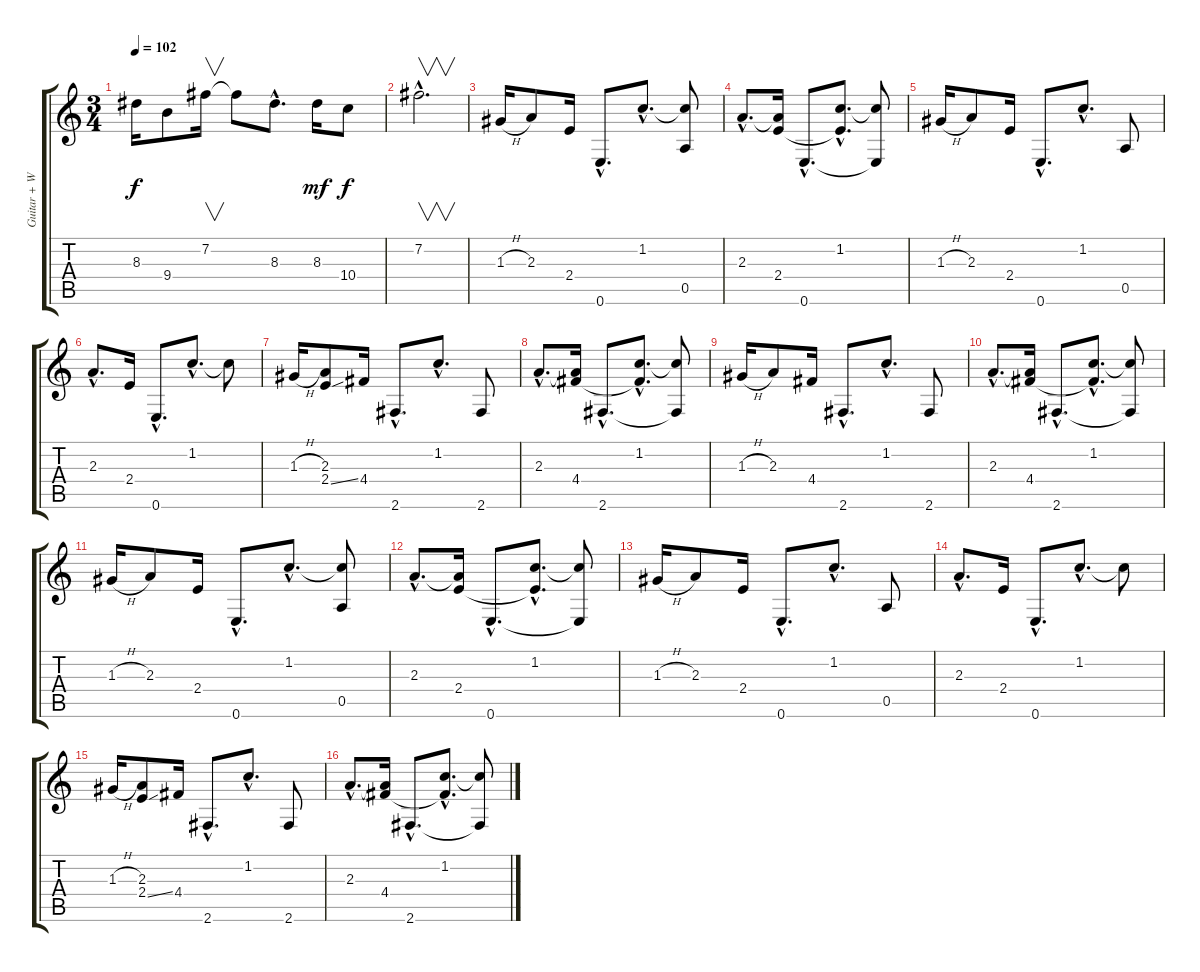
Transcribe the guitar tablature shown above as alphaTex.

\track ("Guitar + Weird Sound (part1)" "Guitar + W") {instrument electricguitarmuted}
\staff {score tabs}
\tuning (E4 B3 G3 D3 A2 E2) {hide}
\ts (3 4)
\tempo 102
\clef g2
\ks c
8.3.16{dy f} 9.4.8 7.2.16{v} 7.2{t}.8 8.3{hac}.8{d} 8.3.16{dy mf} 10.4.8{dy f} |
7.2{hac}.2{v d} |
1.3{h}.16 2.3.8 2.4.16 0.6{hac}.8{d} 1.2{hac}.8{d} (1.2{t} 0.5).8 |
2.3{hac}.8{d} (2.3{t} 2.4).16 0.6{hac}.8{d} (1.2{hac} 2.4{hac t}).8{d} (1.2{t} 0.6{t}).8 |
1.3{h}.16 2.3.8 2.4.16 0.6{hac}.8{d} 1.2{hac}.8{d} 0.5.8 |
2.3{hac}.8{d} 2.4.16 0.6{hac}.8{d} 1.2{hac}.8{d} 1.2{t}.8 |
1.3{h}.16 (2.3 2.4{ss}).8 4.4.16 2.6{hac}.8{d} 1.2{hac}.8{d} 2.6.8 |
2.3{hac}.8{d} (2.3{t} 4.4).16 2.6{hac}.8{d} (1.2{hac} 4.4{hac t}).8{d} (1.2{t} 2.6{t}).8 |
1.3{h}.16 2.3.8 4.4.16 2.6{hac}.8{d} 1.2{hac}.8{d} 2.6.8 |
2.3{hac}.8{d} (2.3{t} 4.4).16 2.6{hac}.8{d} (1.2{hac} 4.4{hac t}).8{d} (1.2{t} 2.6{t}).8 |
1.3{h}.16 2.3.8 2.4.16 0.6{hac}.8{d} 1.2{hac}.8{d} (1.2{t} 0.5).8 |
2.3{hac}.8{d} (2.3{t} 2.4).16 0.6{hac}.8{d} (1.2{hac} 2.4{hac t}).8{d} (1.2{t} 0.6{t}).8 |
1.3{h}.16 2.3.8 2.4.16 0.6{hac}.8{d} 1.2{hac}.8{d} 0.5.8 |
2.3{hac}.8{d} 2.4.16 0.6{hac}.8{d} 1.2{hac}.8{d} 1.2{t}.8 |
1.3{h}.16 (2.3 2.4{ss}).8 4.4.16 2.6{hac}.8{d} 1.2{hac}.8{d} 2.6.8 |
2.3{hac}.8{d} (2.3{t} 4.4).16 2.6{hac}.8{d} (1.2{hac} 4.4{hac t}).8{d} (1.2{t} 2.6{t}).8
